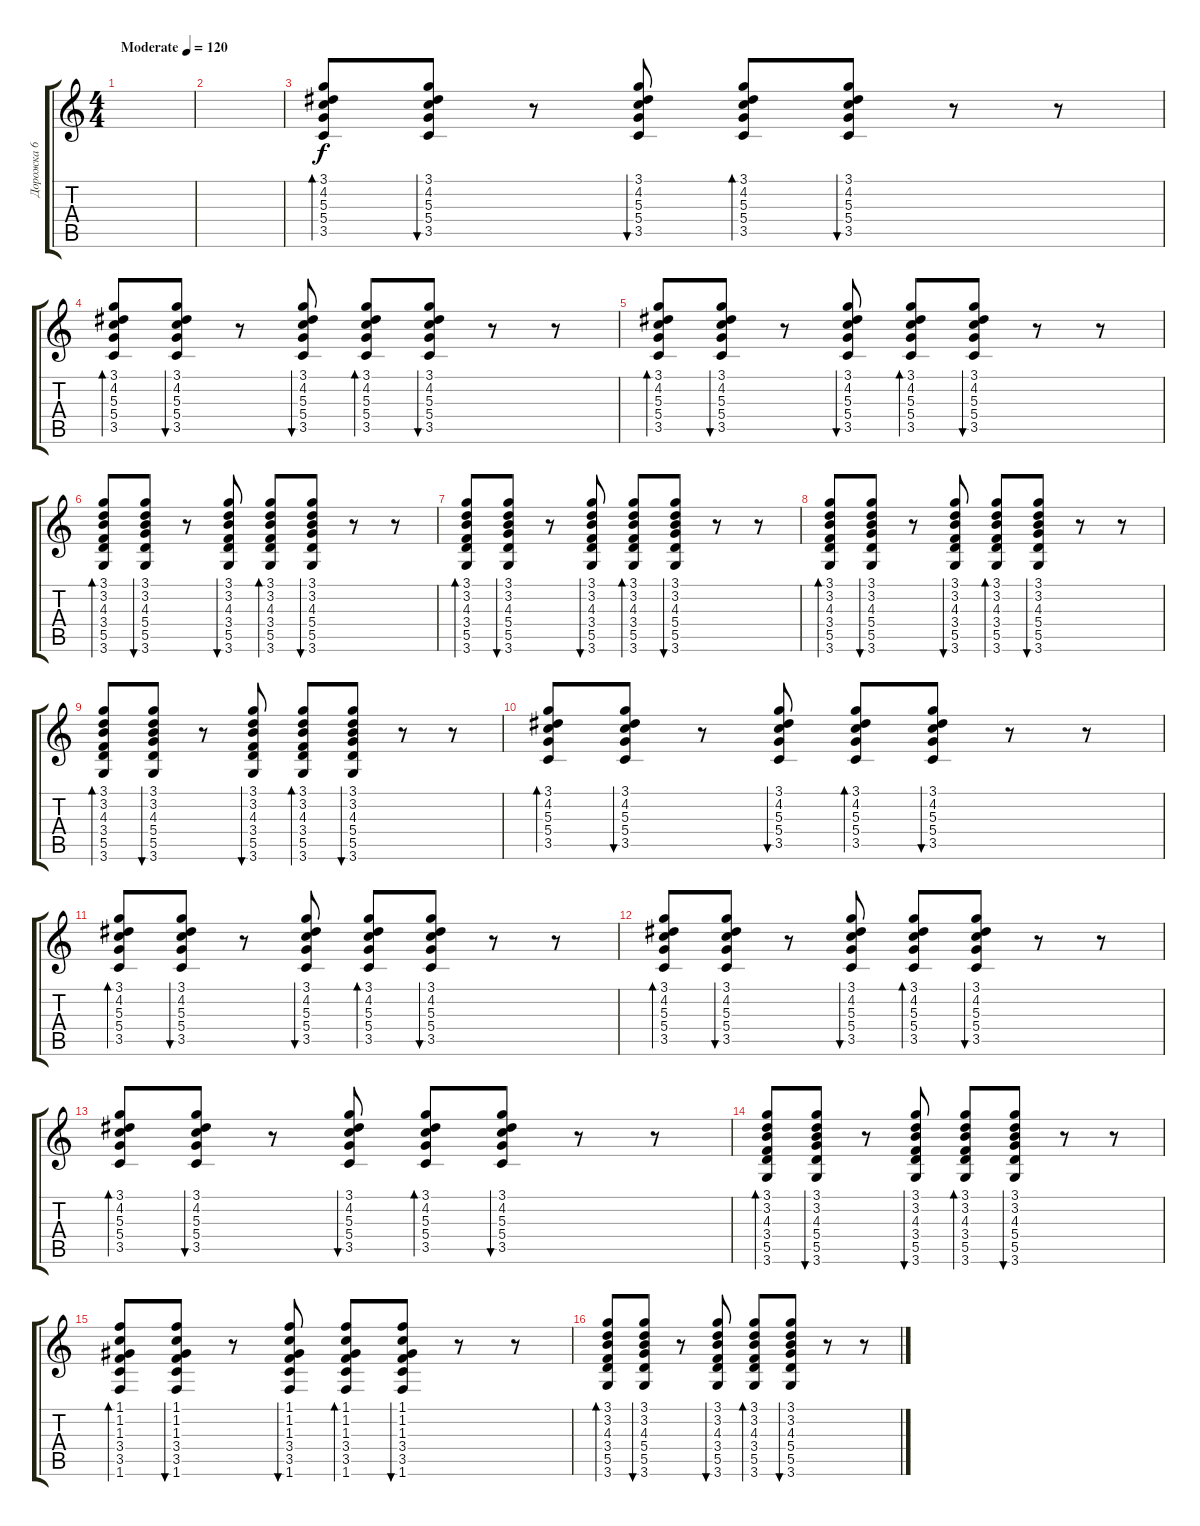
\track ("Дорожка 6" "Дорожка 6") {instrument electricguitarclean}
\staff {score tabs}
\tuning (E4 B3 G3 D3 A2 E2) {hide}
\ts (4 4)
\tempo (120 "Moderate")
\clef g2
\ks c
|
|
(3.1 4.2 5.3 5.4 3.5).8{bd 60} (3.1 4.2 5.3 5.4 3.5).8{bu 60} r.8 (3.1 4.2 5.3 5.4 3.5).8{bu 60} (3.1 4.2 5.3 5.4 3.5).8{bd 60} (3.1 4.2 5.3 5.4 3.5).8{bu 60} r.8 r.8 |
(3.1 4.2 5.3 5.4 3.5).8{bd 60} (3.1 4.2 5.3 5.4 3.5).8{bu 60} r.8 (3.1 4.2 5.3 5.4 3.5).8{bu 60} (3.1 4.2 5.3 5.4 3.5).8{bd 60} (3.1 4.2 5.3 5.4 3.5).8{bu 60} r.8 r.8 |
(3.1 4.2 5.3 5.4 3.5).8{bd 60} (3.1 4.2 5.3 5.4 3.5).8{bu 60} r.8 (3.1 4.2 5.3 5.4 3.5).8{bu 60} (3.1 4.2 5.3 5.4 3.5).8{bd 60} (3.1 4.2 5.3 5.4 3.5).8{bu 60} r.8 r.8 |
(3.1 3.2 4.3 3.4 5.5 3.6).8{bd 60} (3.1 3.2 4.3 5.4 5.5 3.6).8{bu 60} r.8 (3.1 3.2 4.3 3.4 5.5 3.6).8{bu 60} (3.1 3.2 4.3 3.4 5.5 3.6).8{bd 60} (3.1 3.2 4.3 5.4 5.5 3.6).8{bu 60} r.8 r.8 |
(3.1 3.2 4.3 3.4 5.5 3.6).8{bd 60} (3.1 3.2 4.3 5.4 5.5 3.6).8{bu 60} r.8 (3.1 3.2 4.3 3.4 5.5 3.6).8{bu 60} (3.1 3.2 4.3 3.4 5.5 3.6).8{bd 60} (3.1 3.2 4.3 5.4 5.5 3.6).8{bu 60} r.8 r.8 |
(3.1 3.2 4.3 3.4 5.5 3.6).8{bd 60} (3.1 3.2 4.3 5.4 5.5 3.6).8{bu 60} r.8 (3.1 3.2 4.3 3.4 5.5 3.6).8{bu 60} (3.1 3.2 4.3 3.4 5.5 3.6).8{bd 60} (3.1 3.2 4.3 5.4 5.5 3.6).8{bu 60} r.8 r.8 |
(3.1 3.2 4.3 3.4 5.5 3.6).8{bd 60} (3.1 3.2 4.3 5.4 5.5 3.6).8{bu 60} r.8 (3.1 3.2 4.3 3.4 5.5 3.6).8{bu 60} (3.1 3.2 4.3 3.4 5.5 3.6).8{bd 60} (3.1 3.2 4.3 5.4 5.5 3.6).8{bu 60} r.8 r.8 |
(3.1 4.2 5.3 5.4 3.5).8{bd 60} (3.1 4.2 5.3 5.4 3.5).8{bu 60} r.8 (3.1 4.2 5.3 5.4 3.5).8{bu 60} (3.1 4.2 5.3 5.4 3.5).8{bd 60} (3.1 4.2 5.3 5.4 3.5).8{bu 60} r.8 r.8 |
(3.1 4.2 5.3 5.4 3.5).8{bd 60} (3.1 4.2 5.3 5.4 3.5).8{bu 60} r.8 (3.1 4.2 5.3 5.4 3.5).8{bu 60} (3.1 4.2 5.3 5.4 3.5).8{bd 60} (3.1 4.2 5.3 5.4 3.5).8{bu 60} r.8 r.8 |
(3.1 4.2 5.3 5.4 3.5).8{bd 60} (3.1 4.2 5.3 5.4 3.5).8{bu 60} r.8 (3.1 4.2 5.3 5.4 3.5).8{bu 60} (3.1 4.2 5.3 5.4 3.5).8{bd 60} (3.1 4.2 5.3 5.4 3.5).8{bu 60} r.8 r.8 |
(3.1 4.2 5.3 5.4 3.5).8{bd 60} (3.1 4.2 5.3 5.4 3.5).8{bu 60} r.8 (3.1 4.2 5.3 5.4 3.5).8{bu 60} (3.1 4.2 5.3 5.4 3.5).8{bd 60} (3.1 4.2 5.3 5.4 3.5).8{bu 60} r.8 r.8 |
(3.1 3.2 4.3 3.4 5.5 3.6).8{bd 60} (3.1 3.2 4.3 5.4 5.5 3.6).8{bu 60} r.8 (3.1 3.2 4.3 3.4 5.5 3.6).8{bu 60} (3.1 3.2 4.3 3.4 5.5 3.6).8{bd 60} (3.1 3.2 4.3 5.4 5.5 3.6).8{bu 60} r.8 r.8 |
(1.1 1.2 1.3 3.4 3.5 1.6).8{bd 60} (1.1 1.2 1.3 3.4 3.5 1.6).8{bu 60} r.8 (1.1 1.2 1.3 3.4 3.5 1.6).8{bu 60} (1.1 1.2 1.3 3.4 3.5 1.6).8{bd 60} (1.1 1.2 1.3 3.4 3.5 1.6).8{bu 60} r.8 r.8 |
(3.1 3.2 4.3 3.4 5.5 3.6).8{bd 60} (3.1 3.2 4.3 5.4 5.5 3.6).8{bu 60} r.8 (3.1 3.2 4.3 3.4 5.5 3.6).8{bu 60} (3.1 3.2 4.3 3.4 5.5 3.6).8{bd 60} (3.1 3.2 4.3 5.4 5.5 3.6).8{bu 60} r.8 r.8
